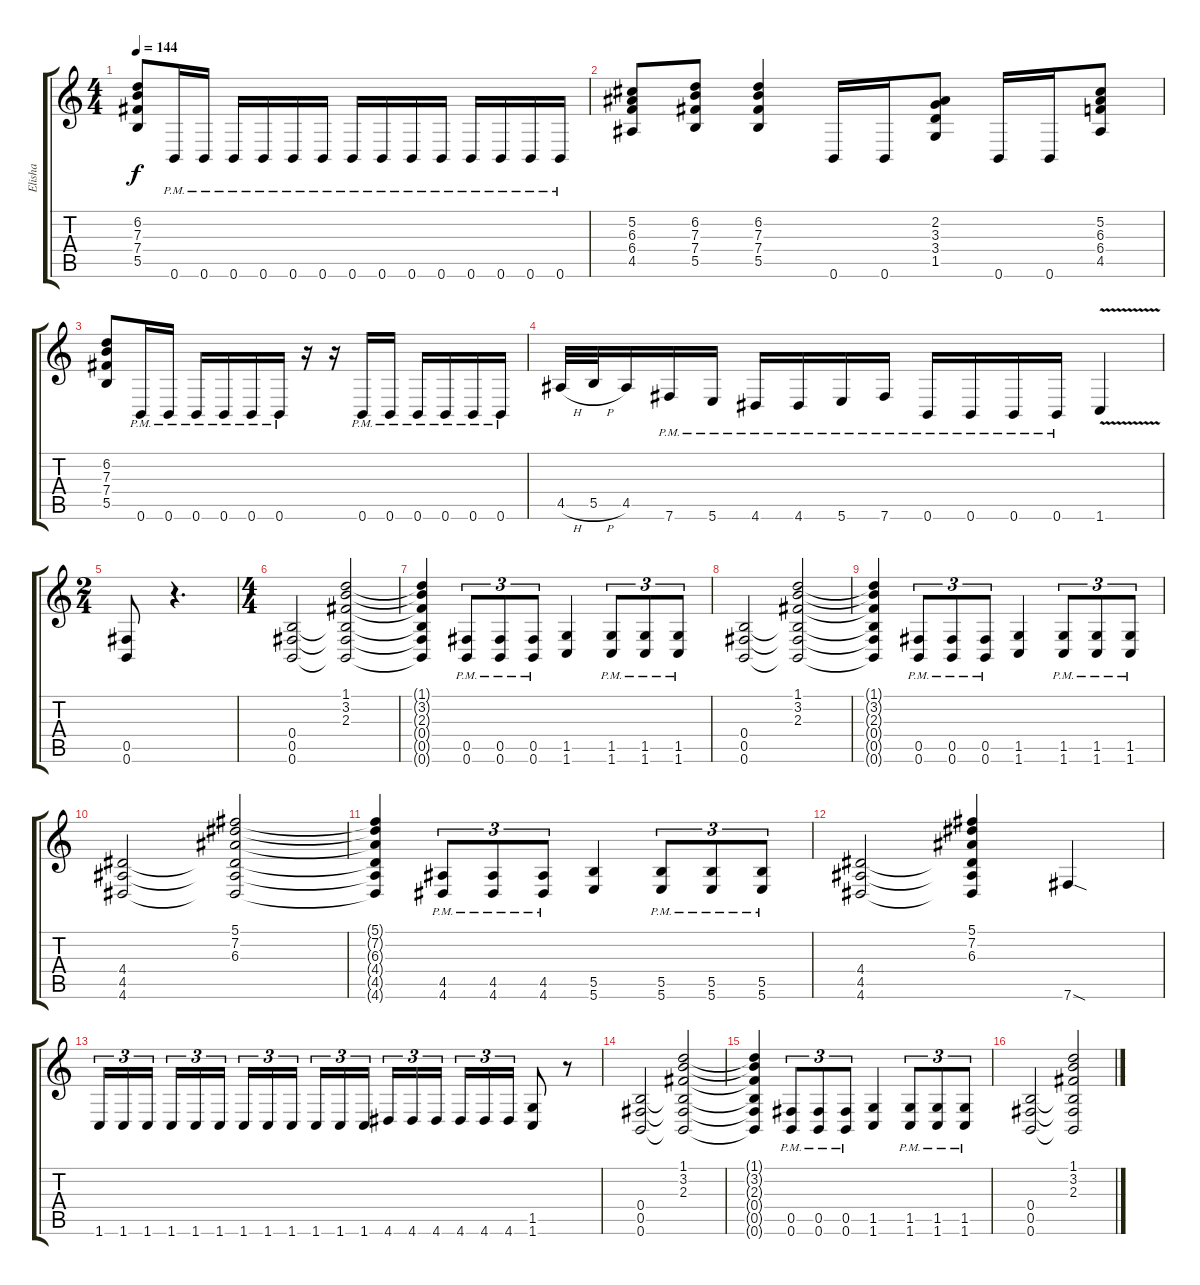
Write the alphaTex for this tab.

\track ("Elisha" "Elisha") {instrument overdrivenguitar}
\staff {score tabs}
\tuning (Db4 Ab3 E3 B2 Gb2 B1) {hide}
\ts (4 4)
\tempo 144
\clef g2
\ks c
(6.2 7.3 7.4 5.5).8{dy f} 0.6{pm}.16 0.6{pm}.16 0.6{pm}.16 0.6{pm}.16 0.6{pm}.16 0.6{pm}.16 0.6{pm}.16 0.6{pm}.16 0.6{pm}.16 0.6{pm}.16 0.6{pm}.16 0.6{pm}.16 0.6{pm}.16 0.6{pm}.16 |
(5.2 6.3 6.4 4.5).8 (6.2 7.3 7.4 5.5).8 (6.2 7.3 7.4 5.5).4 0.6.16 0.6.16 (2.2 3.3 3.4 1.5).8 0.6.16 0.6.16 (5.2 6.3 6.4 4.5).8 |
(6.2 7.3 7.4 5.5).8 0.6{pm}.16 0.6{pm}.16 0.6{pm}.16 0.6{pm}.16 0.6{pm}.16 0.6{pm}.16 r.16 r.16 0.6{pm}.16 0.6{pm}.16 0.6{pm}.16 0.6{pm}.16 0.6{pm}.16 0.6{pm}.16 |
4.5{h}.32 5.5{h}.32 4.5.16 7.6{pm}.16 5.6{pm}.16 4.6{pm}.16 4.6{pm}.16 5.6{pm}.16 7.6{pm}.16 0.6{pm}.16 0.6{pm}.16 0.6{pm}.16 0.6{pm}.16 1.6{v}.4 |
\ts (2 4)
(0.5 0.6).8 r.4{d} |
\ts (4 4)
(0.4 0.5 0.6).2 (1.1 3.2 2.3 0.4{t} 0.5{t} 0.6{t}).2 |
(1.1{t} 3.2{t} 2.3{t} 0.4{t} 0.5{t} 0.6{t}).4 (0.5{pm} 0.6{pm}).8{tu (3 2)} (0.5{pm} 0.6{pm}).8{tu (3 2)} (0.5{pm} 0.6{pm}).8{tu (3 2)} (1.5 1.6).4 (1.5{pm} 1.6{pm}).8{tu (3 2)} (1.5{pm} 1.6{pm}).8{tu (3 2)} (1.5{pm} 1.6{pm}).8{tu (3 2)} |
(0.4 0.5 0.6).2 (1.1 3.2 2.3 0.4{t} 0.5{t} 0.6{t}).2 |
(1.1{t} 3.2{t} 2.3{t} 0.4{t} 0.5{t} 0.6{t}).4 (0.5{pm} 0.6{pm}).8{tu (3 2)} (0.5{pm} 0.6{pm}).8{tu (3 2)} (0.5{pm} 0.6{pm}).8{tu (3 2)} (1.5 1.6).4 (1.5{pm} 1.6{pm}).8{tu (3 2)} (1.5{pm} 1.6{pm}).8{tu (3 2)} (1.5{pm} 1.6{pm}).8{tu (3 2)} |
(4.4 4.5 4.6).2 (5.1 7.2 6.3 4.4{t} 4.5{t} 4.6{t}).2 |
(5.1{t} 7.2{t} 6.3{t} 4.4{t} 4.5{t} 4.6{t}).4 (4.5{pm} 4.6{pm}).8{tu (3 2)} (4.5{pm} 4.6{pm}).8{tu (3 2)} (4.5{pm} 4.6{pm}).8{tu (3 2)} (5.5 5.6).4 (5.5{pm} 5.6{pm}).8{tu (3 2)} (5.5{pm} 5.6{pm}).8{tu (3 2)} (5.5{pm} 5.6{pm}).8{tu (3 2)} |
(4.4 4.5 4.6).2 (5.1 7.2 6.3 4.4{t} 4.5{t} 4.6{t}).4 7.6{sod}.4 |
1.6.16{tu (3 2)} 1.6.16{tu (3 2)} 1.6.16{tu (3 2) beam splitsecondary} 1.6.16{tu (3 2)} 1.6.16{tu (3 2)} 1.6.16{tu (3 2)} 1.6.16{tu (3 2)} 1.6.16{tu (3 2)} 1.6.16{tu (3 2) beam splitsecondary} 1.6.16{tu (3 2)} 1.6.16{tu (3 2)} 1.6.16{tu (3 2)} 4.6.16{tu (3 2)} 4.6.16{tu (3 2)} 4.6.16{tu (3 2) beam splitsecondary} 4.6.16{tu (3 2)} 4.6.16{tu (3 2)} 4.6.16{tu (3 2)} (1.5 1.6).8 r.8 |
(0.4 0.5 0.6).2 (1.1 3.2 2.3 0.4{t} 0.5{t} 0.6{t}).2 |
(1.1{t} 3.2{t} 2.3{t} 0.4{t} 0.5{t} 0.6{t}).4 (0.5{pm} 0.6{pm}).8{tu (3 2)} (0.5{pm} 0.6{pm}).8{tu (3 2)} (0.5{pm} 0.6{pm}).8{tu (3 2)} (1.5 1.6).4 (1.5{pm} 1.6{pm}).8{tu (3 2)} (1.5{pm} 1.6{pm}).8{tu (3 2)} (1.5{pm} 1.6{pm}).8{tu (3 2)} |
(0.4 0.5 0.6).2 (1.1 3.2 2.3 0.4{t} 0.5{t} 0.6{t}).2
